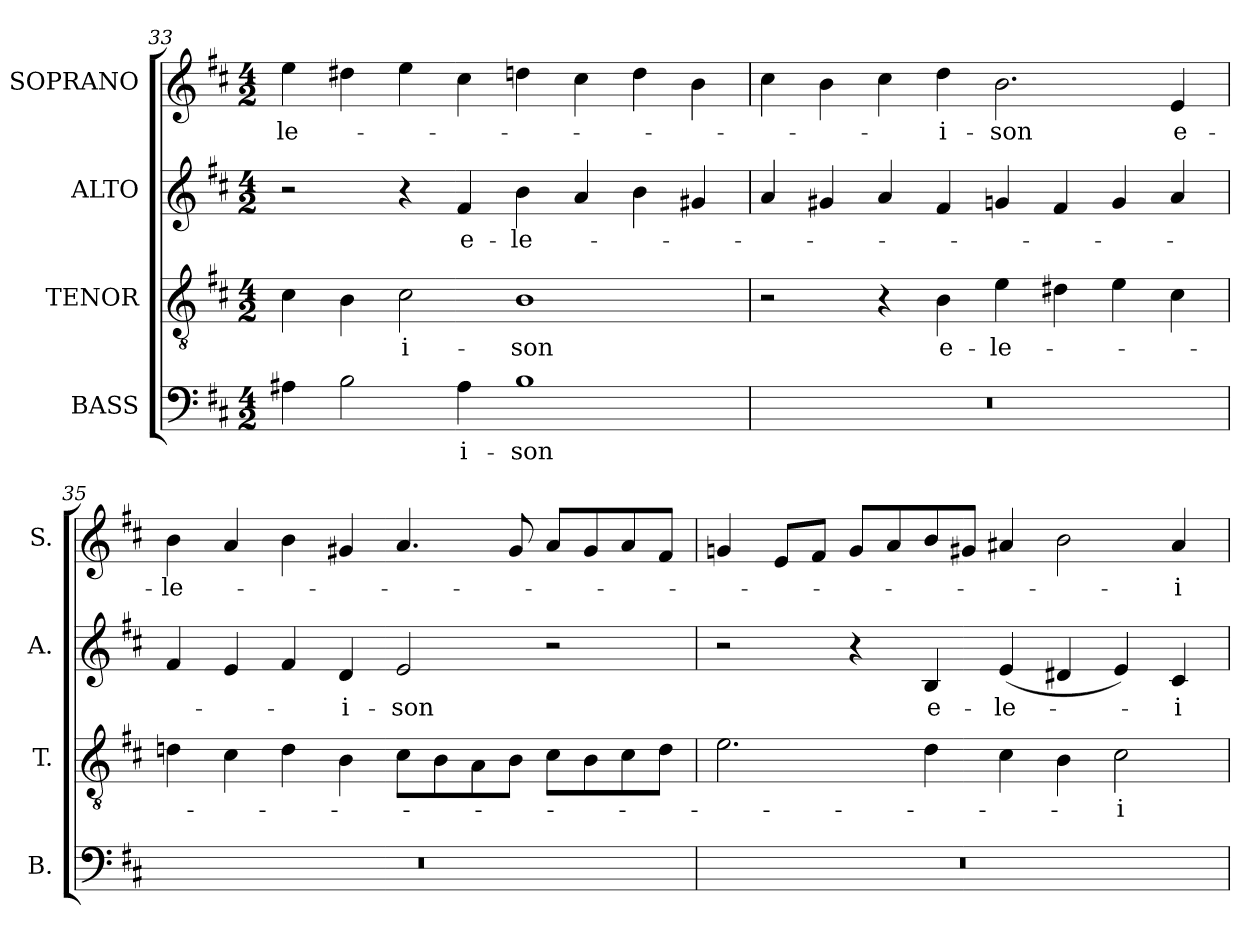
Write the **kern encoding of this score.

**kern	**text	**kern	**text	**kern	**text	**kern	**text
*part4	*part4	*part3	*part3	*part2	*part2	*part1	*part1
*staff4	*staff4	*staff3	*staff3	*staff2	*staff2	*staff1	*staff1
*I"BASS	*	*I"TENOR	*	*I"ALTO	*	*I"SOPRANO	*
*I'B.	*	*I'T.	*	*I'A.	*	*I'S.	*
*clefF4	*	*clefGv2	*	*clefG2	*	*clefG2	*
*	*	*ITrd7c12	*	*	*	*	*
*k[f#c#]	*	*k[f#c#]	*	*k[f#c#]	*	*k[f#c#]	*
*D:	*	*D:	*	*D:	*	*D:	*
*M4/2	*	*M4/2	*	*M4/2	*	*M4/2	*
=33	=33	=33	=33	=33	=33	=33	=33
!	!	!	!	!	!	!	!LO:LY:b:color=#000000
4A#Xi\	.	4C#i\	.	2r	.	4eei\	-le-
2Bi\	.	4BBi\	.	.	.	4dd#Xi\	.
!	!	!	!LO:LY:b:color=#000000	!	!	!	!
.	.	2C#i\	-i-	4r	.	4eei\	.
!	!LO:LY:b:color=#000000	!	!	!	!	!	!
!	!	!	!	!	!LO:LY:b:color=#000000	!	!
4A#i\	-i-	.	.	4f#i/	e-	4cc#i\	.
!	!LO:LY:b:color=#000000	!	!	!	!	!	!
!	!	!	!LO:LY:b:color=#000000	!	!	!	!
!	!	!	!	!	!LO:LY:b:color=#000000	!	!
1Bi	-son	1BBi	-son	4bi\	-le-	4ddni\	.
.	.	.	.	4ai/	.	4cc#i\	.
.	.	.	.	4bi\	.	4ddi\	.
.	.	.	.	4g#Xi/	.	4bi\	.
!!LO:LB:g=z
=34	=34	=34	=34	=34	=34	=34	=34
!LO:N:vis=1	!	!	!	!	!	!	!
0r	.	2r	.	4ai/	.	4cc#i\	.
.	.	.	.	4g#Xi/	.	4bi\	.
.	.	4r	.	4ai/	.	4cc#i\	.
!	!	!	!LO:LY:b:color=#000000	!	!	!	!
!	!	!	!	!	!	!	!LO:LY:b:color=#000000
.	.	4BBi\	e-	4f#i/	.	4ddi\	-i-
!	!	!	!LO:LY:b:color=#000000	!	!	!	!
!	!	!	!	!	!	!	!LO:LY:b:color=#000000
.	.	4Ei\	-le-	4gni/	.	2.bi\	-son
.	.	4D#Xi\	.	4f#i/	.	.	.
.	.	4Ei\	.	4gi/	.	.	.
!	!	!	!	!	!	!	!LO:LY:b:color=#000000
.	.	4C#i\	.	4ai/	.	4ei/	e-
=35	=35	=35	=35	=35	=35	=35	=35
!LO:N:vis=1	!	!	!	!	!	!	!
!	!	!	!	!	!	!	!LO:LY:b:color=#000000
0r	.	4Dni\	.	4f#i/	.	4bi\	-le-
.	.	4C#i\	.	4ei/	.	4ai/	.
.	.	4Di\	.	4f#i/	.	4bi\	.
!	!	!	!	!	!LO:LY:b:color=#000000	!	!
.	.	4BBi\	.	4di/	-i-	4g#Xi/	.
!	!	!	!	!	!LO:LY:b:color=#000000	!	!
.	.	8C#i\L	.	2ei/	-son	4.ai/	.
.	.	8BBi\	.	.	.	.	.
.	.	8AAi\	.	.	.	.	.
.	.	8BBi\J	.	.	.	8g#i/	.
.	.	8C#i\L	.	2r	.	8ai/L	.
.	.	8BBi\	.	.	.	8g#i/	.
.	.	8C#i\	.	.	.	8ai/	.
.	.	8Di\J	.	.	.	8f#i/J	.
=36	=36	=36	=36	=36	=36	=36	=36
!LO:N:vis=1	!	!	!	!	!	!	!
0r	.	2.Ei\	.	2r	.	4gni/	.
.	.	.	.	.	.	8ei/L	.
.	.	.	.	.	.	8f#i/J	.
.	.	.	.	4r	.	8gi/L	.
.	.	.	.	.	.	8ai/	.
!	!	!	!	!	!LO:LY:b:color=#000000	!	!
.	.	4Di\	.	4Bi/	e-	8bi/	.
.	.	.	.	.	.	8g#Xi/J	.
!	!	!	!	!	!LO:LY:b:color=#000000	!	!
.	.	4C#i\	.	(4ei/	-le-	4a#Xi/	.
.	.	4BBi\	.	4d#Xi/	.	2bi\	.
!	!	!	!LO:LY:b:color=#000000	!	!	!	!
.	.	2C#i\	-i-	4ei/)	.	.	.
!	!	!	!	!	!LO:LY:b:color=#000000	!	!
!	!	!	!	!	!	!	!LO:LY:b:color=#000000
.	.	.	.	4c#i/	-i-	4a#i/	-i-
=	=	=	=	=	=	=	=
*-	*-	*-	*-	*-	*-	*-	*-
